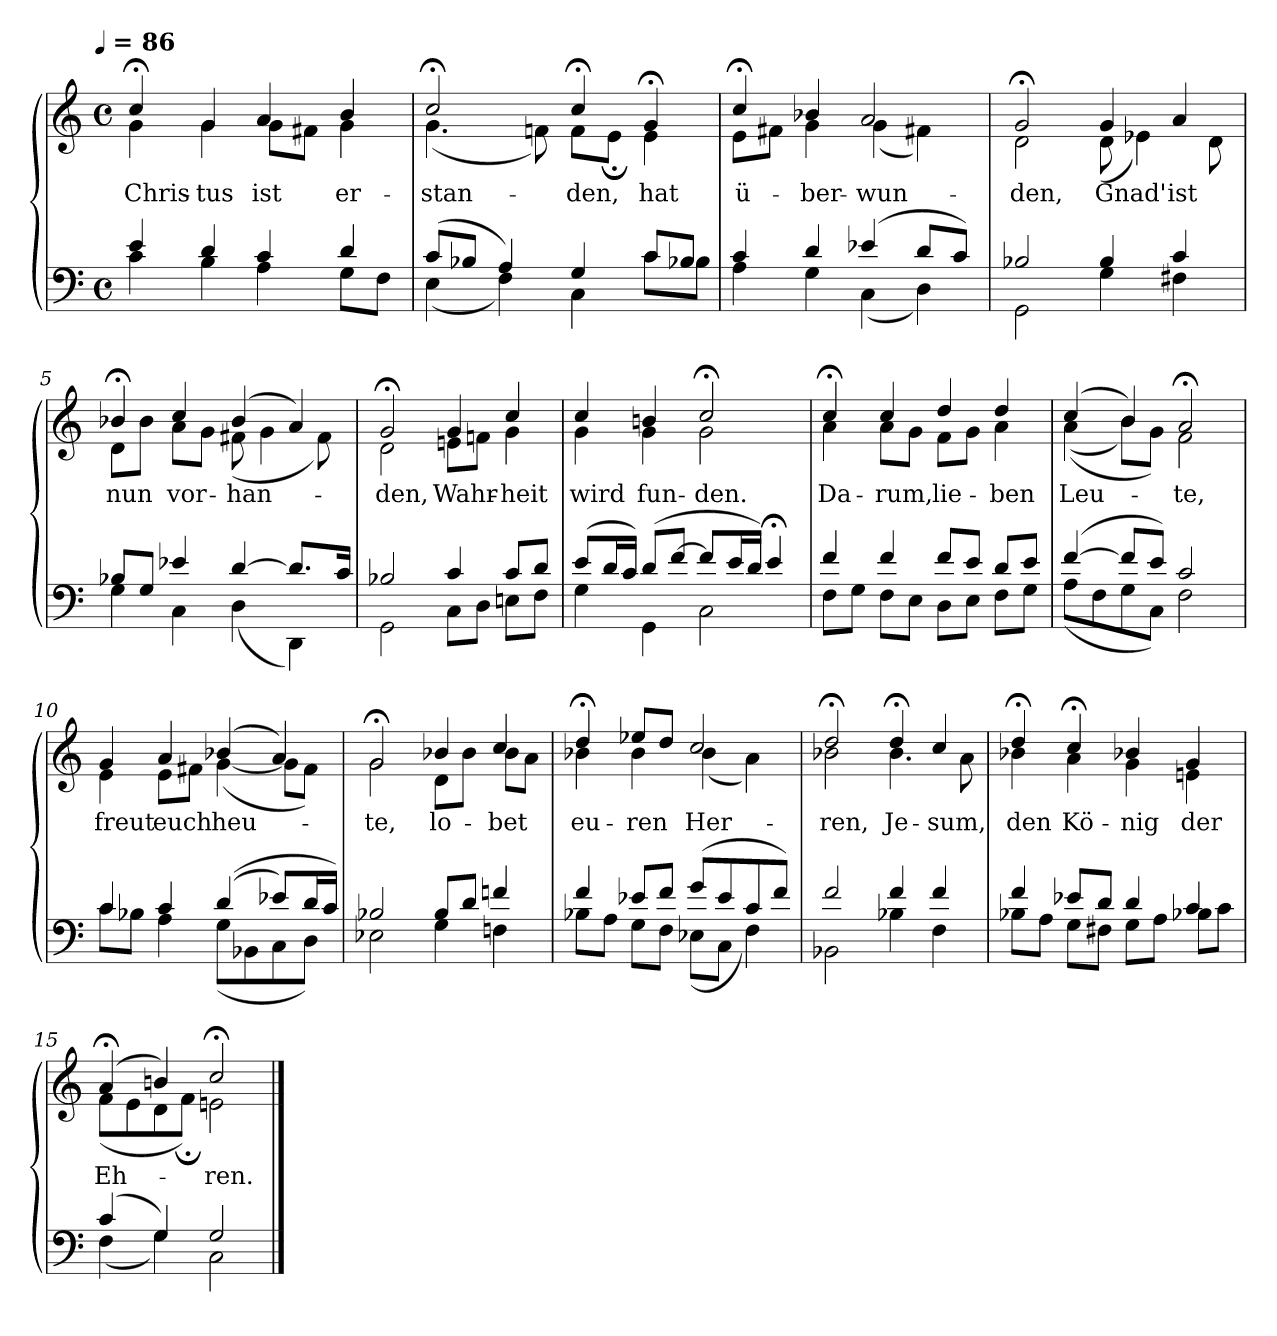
**kern	**kern	**text	**dynam
*part1	*part1	*part1	*part1
*staff2	*staff1	*staff1	*staff1/2
*clefF4	*clefG2	*	*
!!LO:TX:omd:t=[quarter] = 86
*M4/4	*M4/4	*	*
*met(c)	*met(c)	*	*
*MM86	*MM86	*	*
=1	=1	=1	=1
*^	*^	*	*
4e	4c	4cc;<	4g	Chris-	.
4d	4B	4g	4g	-tus	.
4c	4A	4a	8gL	ist	.
.	.	.	8f#XJ	.	.
4d	8GL	4b	4g	er-	.
.	8FJ	.	.	.	.
=2	=2	=2	=2	=2	=2
(8cL	(4E	2cc;<	(4.g	-stan-	.
8B-XJ	.	.	.	.	.
4A)	4F)	.	.	.	.
.	.	.	8fn)	.	.
4G	4C	4cc;<	8fL	-den,	.
.	.	.	8e;J	.	.
8cL	8cL	4g;<	4e	hat	♩ = 86
8B-XJ	8B-J	.	.	.	.
=3	=3	=3	=3	=3	=3
4c	4A	4cc;<	8eL	ü-	.
.	.	.	8f#XJ	.	.
4d	4G	4b-X	4g	-ber-	♩ = 85
(4e-X	(4C	2a	(4g	-wun-	♩ = 84
8dL	4D)	.	4f#X)	.	.
8cJ)	.	.	.	.	.
!!LO:LB:g=z	!!
=4	=4	=4	=4	=4	=4
2B-X	2GG	2g;<	2d	-den,	.
4B-	4G	4g	(8d	Gnad'	♩ = 83
.	.	.	4e-X)	.	.
4c	4F#X	4a	.	ist	.
.	.	.	8d	.	.
=5	=5	=5	=5	=5	=5
8B-XL	4G	4b-X;<	8dL	nun	.
8GJ	.	.	8b-J	.	.
4e-X	4C	4cc	8aL	vor-	♩ = 80
.	.	.	8gJ	.	.
[4d	(4D	(4b-	(8f#X	-han-	♩ = 77
.	.	.	4g	.	.
8.dL]	4DD)	4a)	.	.	♩ = 74
.	.	.	8f#)	.	.
16cJk	.	.	.	.	.
=6	=6	=6	=6	=6	=6
2B-X	2GG	2g;<	2d	-den,	.
4c	8CL	4g	8enL	Wahr-	♩ = 83
.	8DJ	.	8fnJ	.	.
8cL	8EnL	4cc	4g	-heit	♩ = 82
8dJ	8FJ	.	.	.	.
=7	=7	=7	=7	=7	=7
*	*	*MM80	*	*	*
(8eL	4G	4cc	4g	wird	.
16dL	.	.	.	.	.
16cJJ)	.	.	.	.	.
(8dL	4GG	4bn	4g	fun-	♩ = 76
[8fJ	.	.	.	.	.
8fL]	2C	2cc;<	2g	-den.	♩ = 72
16eL	.	.	.	.	.
16dJJ)	.	.	.	.	.
4e;<	.	.	.	.	.
!!LO:LB:g=z	!!
=8	=8	=8	=8	=8	=8
*	*	*MM84	*	*	*
4f	8FL	4cc;<	4a	Da-	.
.	8GJ	.	.	.	.
4f	8FL	4cc	8aL	-rum,	.
.	8EJ	.	8gJ	.	.
8fL	8DL	4dd	8fL	lie-	♩ = 82
8eJ	8EJ	.	8gJ	.	.
8dL	8FL	4dd	4a	-ben	♩ = 81
8eJ	8GJ	.	.	.	.
=9	=9	=9	=9	=9	=9
*	*	*MM80	*	*	*
([4f	(8AL	(4cc	((4a	Leu-	.
.	8F	.	.	.	.
8fL]	8G	4b)	8bL)	.	.
8eJ)	8CJ)	.	8gJ)	.	.
2c	2F	2a;<	2f	-te,	.
=10	=10	=10	=10	=10	=10
*	*	*MM82	*	*	*
4c	8cL	4g	4e	freut	.
.	8B-XJ	.	.	.	.
4c	4A	4a	8eL	euch	.
.	.	.	8f#XJ	.	.
((4d	(8GL	(4b-X	([4g	heu-	♩ = 79
.	8BB-X	.	.	.	.
8e-XL)	8C	4a)	8gL]	.	♩ = 77
16dL	8DJ)	.	8f#J)	.	.
16cJJ)	.	.	.	.	.
=11	=11	=11	=11	=11	=11
*	*	*MM75	*	*	*
2B-X	2E-X	2g;<	2g	-te,	.
8B-L	4G	4b-X	8dL	lo-	♩ = 77
8dJ	.	.	8b-J	.	.
4fn	4Fn	4cc	8b-L	-bet	♩ = 78
.	.	.	8aJ	.	.
!!LO:LB:g=z	!!
=12	=12	=12	=12	=12	=12
*	*	*MM79	*	*	*
4f	8B-XL	4dd;<	4b-X	eu-	.
.	8AJ	.	.	.	.
8e-XL	8GL	8ee-XL	4b-	-ren	♩ = 76
8fJ	8FJ	8ddJ	.	.	.
(8gL	(8E-XL	2cc	(4b-	Her-	♩ = 75
8e-	8CJ	.	.	.	.
8c	4F)	.	4a)	.	.
8fJ)	.	.	.	.	.
=13	=13	=13	=13	=13	=13
*	*	*MM75	*	*	*
2f	2BB-X	2dd;<	2b-X	ren,	.
4f	4B-X	4dd;<	4.b-	Je-	.
4f	4F	4cc	.	-sum,	.
.	.	.	8a	.	.
=14	=14	=14	=14	=14	=14
*	*	*MM76	*	*	*
4f	8B-XL	4dd;<	4b-X	den	.
.	8AJ	.	.	.	.
8e-XL	8GL	4cc;<	4a	Kö-	.
8dJ	8F#XJ	.	.	.	.
4d	8GL	4b-X	4g	-nig	♩ = 75.7
.	8AJ	.	.	.	.
4c	8B-XL	4g	4en	der	♩ = 73
.	8cJ	.	.	.	.
=15	=15	=15	=15	=15	=15
*	*	*MM70	*	*	*
(4c	(4F	(4a;<	(8fL	Eh-	.
.	.	.	8e	.	.
4G)	4G)	4bn)	8d	.	♩ = 66
.	.	.	8f;J)	.	.
2G	2C	2cc;<	2en	-ren.	♩ = 60
*v	*v	*	*	*	*
*	*v	*v	*	*
==	==	==	==
*-	*-	*-	*-
